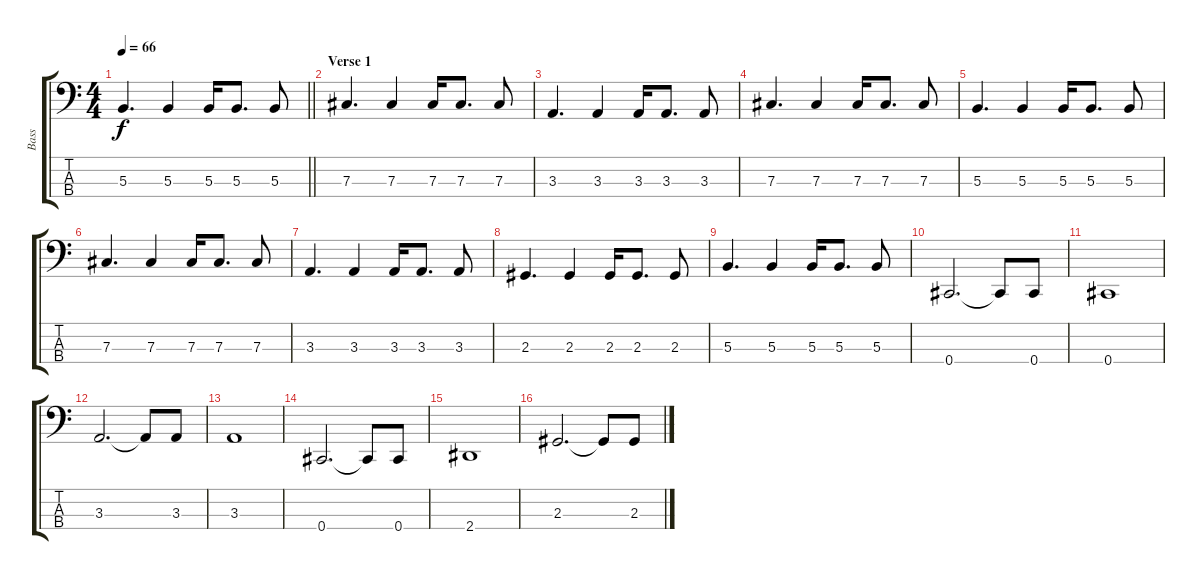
\track ("Bass" "Bass") {instrument electricbasspick}
\staff {score tabs}
\tuning (E2 B1 Gb1 Db1) {hide}
\ts (4 4)
\tempo 66
\clef f4
\barLineRight lightlight
\ks c
5.3.4{d dy f} 5.3.4 5.3.16 5.3.8{d} 5.3.8 |
\section ("" "Verse 1")
7.3.4{d} 7.3.4 7.3.16 7.3.8{d} 7.3.8 |
3.3.4{d} 3.3.4 3.3.16 3.3.8{d} 3.3.8 |
7.3.4{d} 7.3.4 7.3.16 7.3.8{d} 7.3.8 |
5.3.4{d} 5.3.4 5.3.16 5.3.8{d} 5.3.8 |
7.3.4{d} 7.3.4 7.3.16 7.3.8{d} 7.3.8 |
3.3.4{d} 3.3.4 3.3.16 3.3.8{d} 3.3.8 |
2.3.4{d} 2.3.4 2.3.16 2.3.8{d} 2.3.8 |
5.3.4{d} 5.3.4 5.3.16 5.3.8{d} 5.3.8 |
0.4.2{d} 0.4{t}.8 0.4.8 |
0.4.1 |
3.3.2{d} 3.3{t}.8 3.3.8 |
3.3.1 |
0.4.2{d} 0.4{t}.8 0.4.8 |
2.4.1 |
2.3.2{d} 2.3{t}.8 2.3.8
